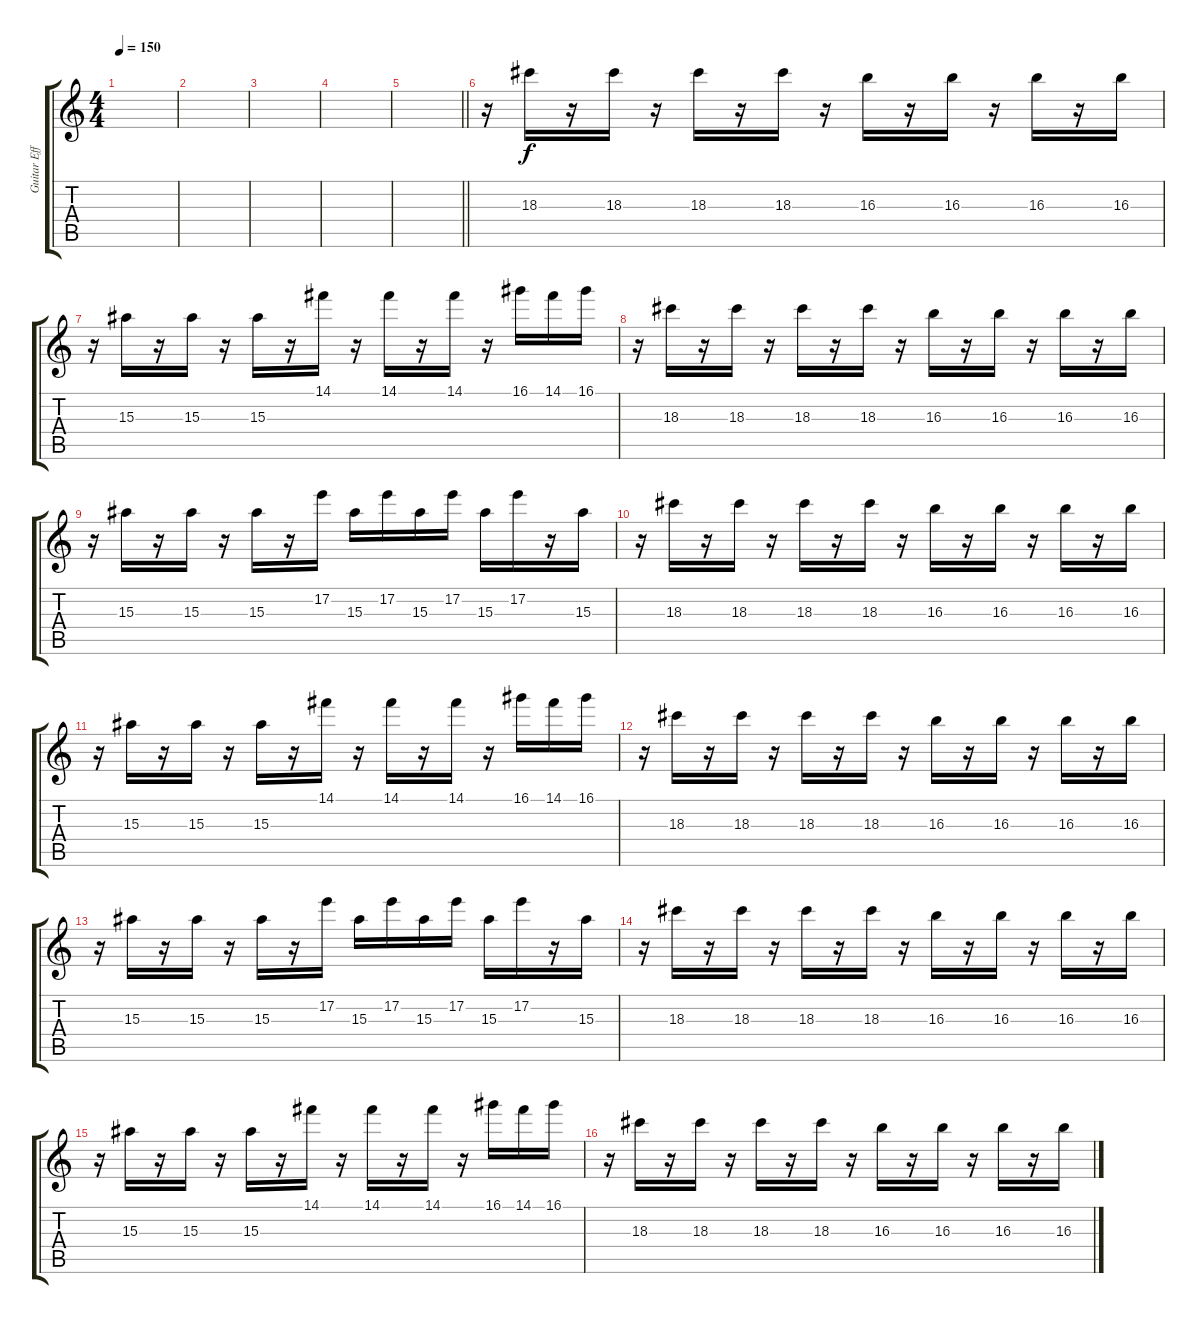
\track ("Guitar Effect" "Guitar Eff") {instrument distortionguitar}
\staff {score tabs}
\tuning (E4 B3 G3 D3 A2 E2) {hide}
\ts (4 4)
\tempo 150
\clef g2
\ks c
|
|
|
|
\barLineRight lightlight
|
\section ("" "")
r.16 18.3.16 r.16 18.3.16 r.16 18.3.16 r.16 18.3.16 r.16 16.3.16 r.16 16.3.16 r.16 16.3.16 r.16 16.3.16 |
r.16 15.3.16 r.16 15.3.16 r.16 15.3.16 r.16 14.1.16 r.16 14.1.16 r.16 14.1.16 r.16 16.1.16 14.1.16 16.1.16 |
r.16 18.3.16 r.16 18.3.16 r.16 18.3.16 r.16 18.3.16 r.16 16.3.16 r.16 16.3.16 r.16 16.3.16 r.16 16.3.16 |
r.16 15.3.16 r.16 15.3.16 r.16 15.3.16 r.16 17.2.16 15.3.16 17.2.16 15.3.16 17.2.16 15.3.16 17.2.16 r.16 15.3.16 |
r.16 18.3.16 r.16 18.3.16 r.16 18.3.16 r.16 18.3.16 r.16 16.3.16 r.16 16.3.16 r.16 16.3.16 r.16 16.3.16 |
r.16 15.3.16 r.16 15.3.16 r.16 15.3.16 r.16 14.1.16 r.16 14.1.16 r.16 14.1.16 r.16 16.1.16 14.1.16 16.1.16 |
r.16 18.3.16 r.16 18.3.16 r.16 18.3.16 r.16 18.3.16 r.16 16.3.16 r.16 16.3.16 r.16 16.3.16 r.16 16.3.16 |
r.16 15.3.16 r.16 15.3.16 r.16 15.3.16 r.16 17.2.16 15.3.16 17.2.16 15.3.16 17.2.16 15.3.16 17.2.16 r.16 15.3.16 |
r.16 18.3.16 r.16 18.3.16 r.16 18.3.16 r.16 18.3.16 r.16 16.3.16 r.16 16.3.16 r.16 16.3.16 r.16 16.3.16 |
r.16 15.3.16 r.16 15.3.16 r.16 15.3.16 r.16 14.1.16 r.16 14.1.16 r.16 14.1.16 r.16 16.1.16 14.1.16 16.1.16 |
r.16 18.3.16 r.16 18.3.16 r.16 18.3.16 r.16 18.3.16 r.16 16.3.16 r.16 16.3.16 r.16 16.3.16 r.16 16.3.16
